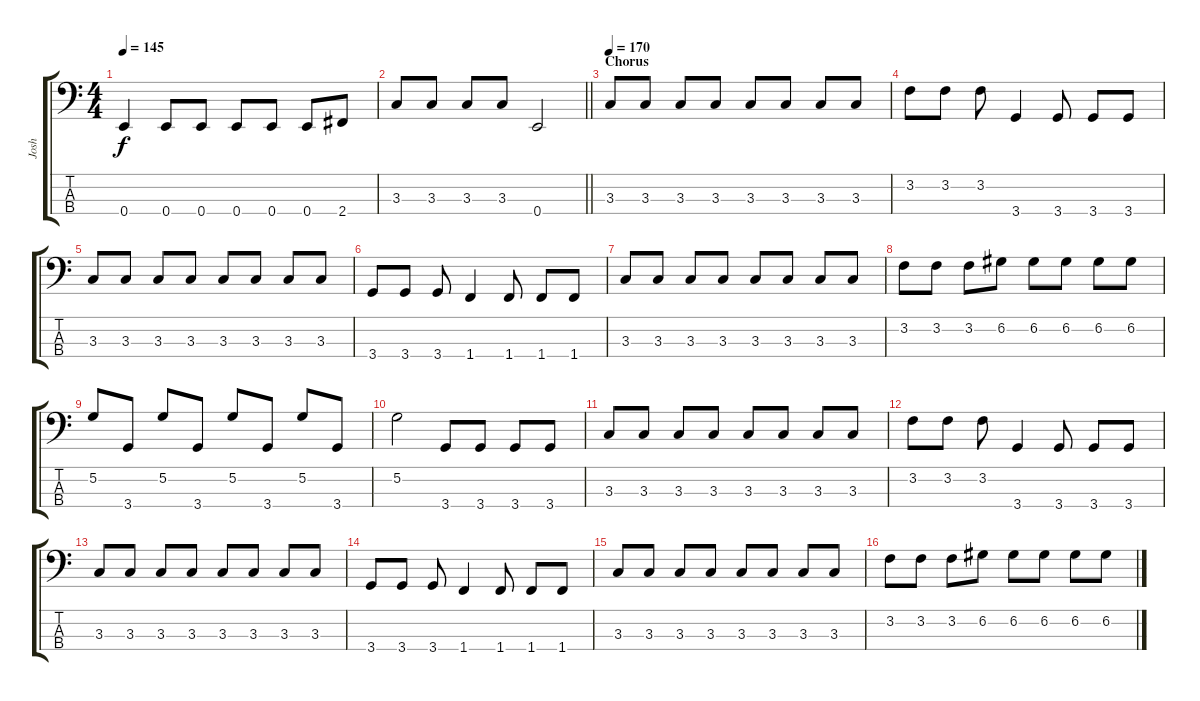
\track ("Josh" "Josh") {instrument electricbassfinger}
\staff {score tabs}
\tuning (G2 D2 A1 E1) {hide}
\ts (4 4)
\tempo 145
\clef f4
\ks c
0.4.4{dy f} 0.4.8 0.4.8 0.4.8 0.4.8 0.4.8 2.4.8 |
\barLineRight lightlight
3.3.8 3.3.8 3.3.8 3.3.8 0.4.2 |
\section ("" "Chorus")
\tempo 170
3.3.8 3.3.8 3.3.8 3.3.8 3.3.8 3.3.8 3.3.8 3.3.8 |
3.2.8 3.2.8 3.2.8 3.4.4 3.4.8 3.4.8 3.4.8 |
3.3.8 3.3.8 3.3.8 3.3.8 3.3.8 3.3.8 3.3.8 3.3.8 |
3.4.8 3.4.8 3.4.8 1.4.4 1.4.8 1.4.8 1.4.8 |
3.3.8 3.3.8 3.3.8 3.3.8 3.3.8 3.3.8 3.3.8 3.3.8 |
3.2.8 3.2.8 3.2.8 6.2.8 6.2.8 6.2.8 6.2.8 6.2.8 |
5.2.8 3.4.8 5.2.8 3.4.8 5.2.8 3.4.8 5.2.8 3.4.8 |
5.2.2 3.4.8 3.4.8 3.4.8 3.4.8 |
3.3.8 3.3.8 3.3.8 3.3.8 3.3.8 3.3.8 3.3.8 3.3.8 |
3.2.8 3.2.8 3.2.8 3.4.4 3.4.8 3.4.8 3.4.8 |
3.3.8 3.3.8 3.3.8 3.3.8 3.3.8 3.3.8 3.3.8 3.3.8 |
3.4.8 3.4.8 3.4.8 1.4.4 1.4.8 1.4.8 1.4.8 |
3.3.8 3.3.8 3.3.8 3.3.8 3.3.8 3.3.8 3.3.8 3.3.8 |
3.2.8 3.2.8 3.2.8 6.2.8 6.2.8 6.2.8 6.2.8 6.2.8
